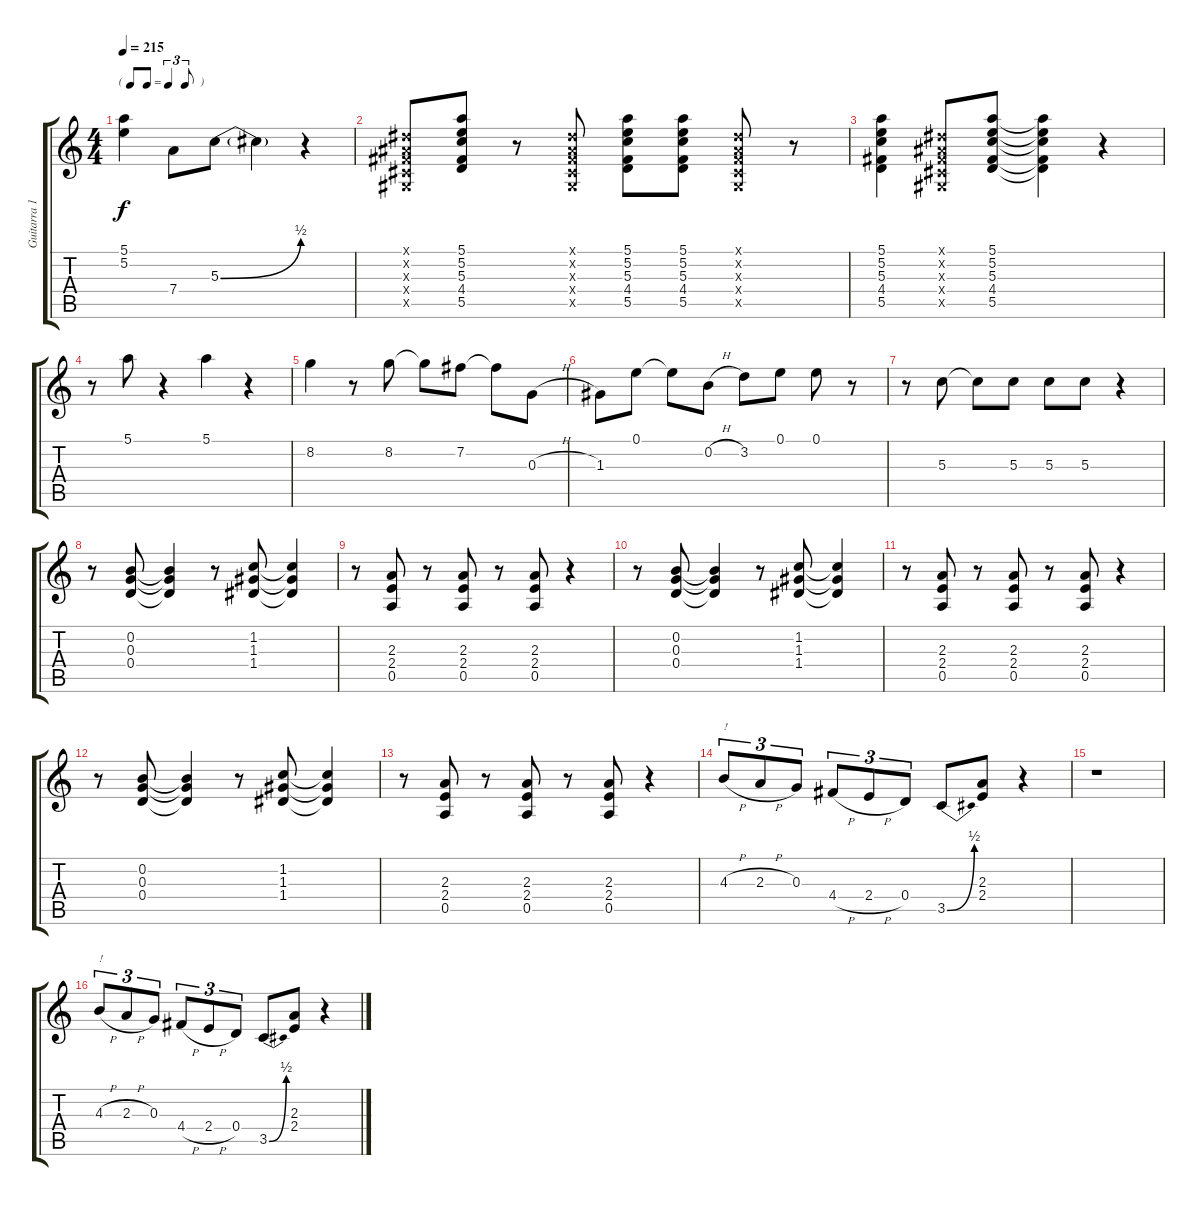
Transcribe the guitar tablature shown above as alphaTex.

\track ("Guitarra 1" "Guitarra 1") {instrument electricguitarclean}
\staff {score tabs}
\tuning (E4 B3 G3 D3 A2 E2) {hide}
\ts (4 4)
\tf triplet8th
\tempo 215
\clef g2
\ks c
(5.1 5.2).4{dy f} 7.4.8 5.3{be (bend 0 0 60 2)}.8 5.3{t}.4 r.4 |
(-1.1{x} -1.2{x} -1.3{x} -1.4{x} -1.5{x}).8 (5.1 5.2 5.3 4.4 5.5).8 r.8 (-1.1{x} -1.2{x} -1.3{x} -1.4{x} -1.5{x}).8 (5.1 5.2 5.3 4.4 5.5).8 (5.1 5.2 5.3 4.4 5.5).8 (-1.1{x} -1.2{x} -1.3{x} -1.4{x} -1.5{x}).8 r.8 |
(5.1 5.2 5.3 4.4 5.5).4 (-1.1{x} -1.2{x} -1.3{x} -1.4{x} -1.5{x}).8 (5.1 5.2 5.3 4.4 5.5).8 (5.1{t} 5.2{t} 5.3{t} 4.4{t} 5.5{t}).4 r.4 |
r.8 5.1.8 r.4 5.1.4 r.4 |
8.2.4 r.8 8.2.8 8.2{t}.8 7.2.8 7.2{t}.8 0.3{h}.8 |
1.3.8 0.1.8 0.1{t}.8 0.2{h}.8 3.2.8 0.1.8 0.1.8 r.8 |
r.8 5.3.8 5.3{t}.8 5.3.8 5.3.8 5.3.8 r.4 |
r.8 (0.2 0.3 0.4).8 (0.2{t} 0.3{t} 0.4{t}).4 r.8 (1.2 1.3 1.4).8 (1.2{t} 1.3{t} 1.4{t}).4 |
r.8 (2.3 2.4 0.5).8 r.8 (2.3 2.4 0.5).8 r.8 (2.3 2.4 0.5).8 r.4 |
r.8 (0.2 0.3 0.4).8 (0.2{t} 0.3{t} 0.4{t}).4 r.8 (1.2 1.3 1.4).8 (1.2{t} 1.3{t} 1.4{t}).4 |
r.8 (2.3 2.4 0.5).8 r.8 (2.3 2.4 0.5).8 r.8 (2.3 2.4 0.5).8 r.4 |
r.8 (0.2 0.3 0.4).8 (0.2{t} 0.3{t} 0.4{t}).4 r.8 (1.2 1.3 1.4).8 (1.2{t} 1.3{t} 1.4{t}).4 |
r.8 (2.3 2.4 0.5).8 r.8 (2.3 2.4 0.5).8 r.8 (2.3 2.4 0.5).8 r.4 |
4.3{h}.8{tu (3 2) txt "!"} 2.3{h}.8{tu (3 2)} 0.3.8{tu (3 2)} 4.4{h}.8{tu (3 2)} 2.4{h}.8{tu (3 2)} 0.4.8{tu (3 2)} 3.5{be (bend 0 0 60 2)}.8 (2.3 2.4).8 r.4 |
r.1 |
4.3{h}.8{tu (3 2) txt "!"} 2.3{h}.8{tu (3 2)} 0.3.8{tu (3 2)} 4.4{h}.8{tu (3 2)} 2.4{h}.8{tu (3 2)} 0.4.8{tu (3 2)} 3.5{be (bend 0 0 60 2)}.8 (2.3 2.4).8 r.4
